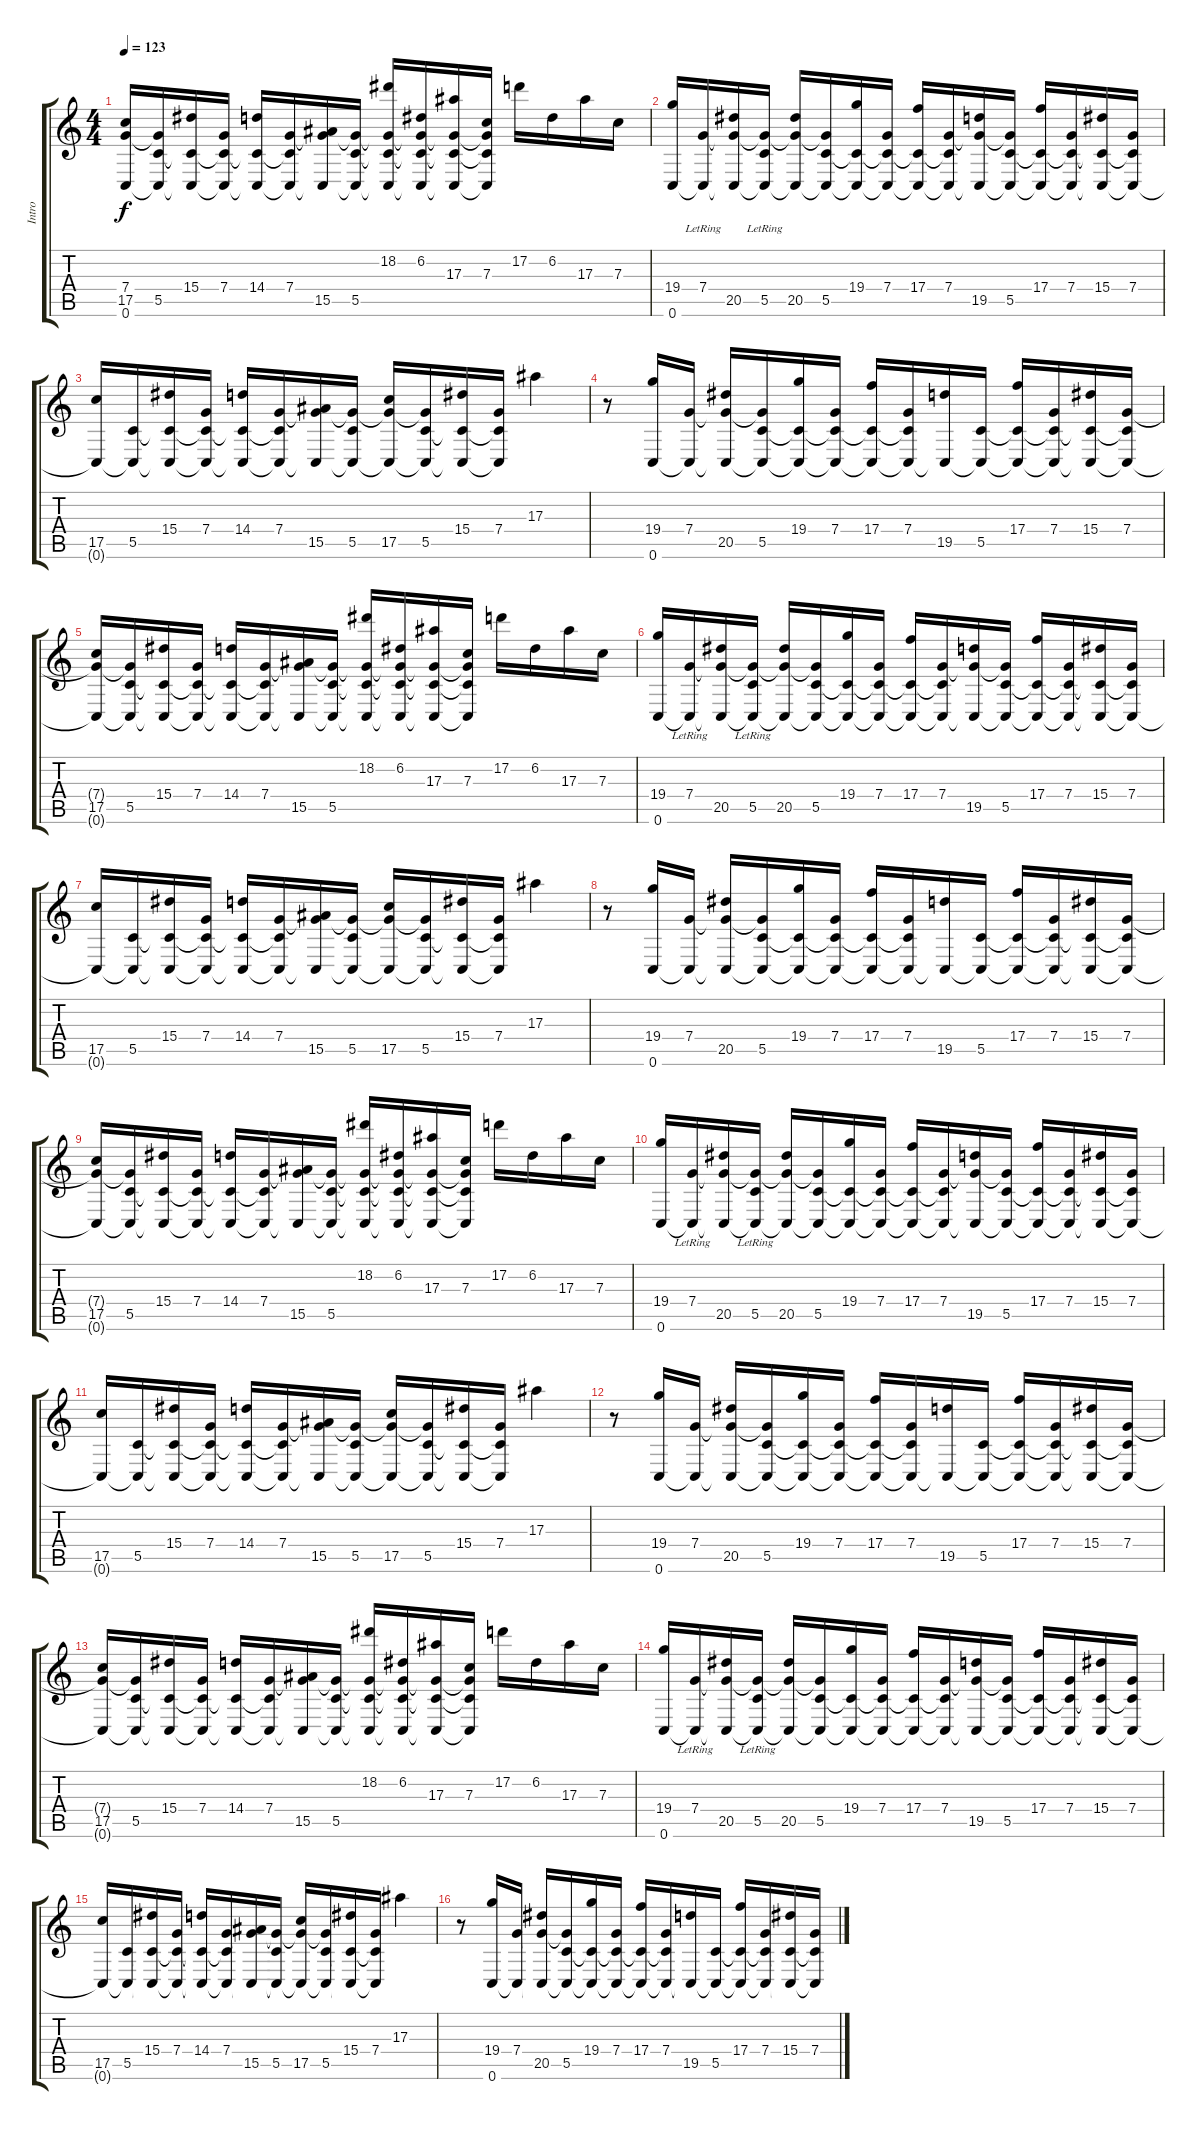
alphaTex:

\track ("Intro" "Intro") {instrument acousticguitarnylon}
\staff {score tabs}
\tuning (D4 A3 F3 C3 G2 C2) {hide}
\ts (4 4)
\tempo 123
\clef g2
\ks c
(7.4{t} 17.5 0.6{t}).16{dy f} (7.4{t} 5.5 0.6{t}).16 (15.4 5.5{t} 0.6{t}).16 (7.4 5.5{t} 0.6{t}).16 (14.4 5.5{t} 0.6{t}).16 (7.4 5.5{t} 0.6{t}).16 (7.4{t} 15.5 0.6{t}).16 (7.4{t} 5.5 0.6{t}).16 (18.2 7.4{t} 5.5{t} 0.6{t}).16 (6.2 7.4{t} 5.5{t} 0.6{t}).16 (17.3 7.4{t} 5.5{t} 0.6{t}).16 (7.3 7.4{t} 5.5{t} 0.6{t}).16 17.2.16 6.2.16 17.3.16 7.3.16 |
(19.4 0.6).16 (7.4{lr} 0.6{t}).16 (7.4{t} 20.5 0.6{t}).16 (7.4{t} 5.5{lr} 0.6{t}).16 (7.4{t} 20.5 0.6{t}).16 (7.4{t} 5.5 0.6{t}).16 (19.4 5.5{t} 0.6{t}).16 (7.4 5.5{t} 0.6{t}).16 (17.4 5.5{t} 0.6{t}).16 (7.4 5.5{t} 0.6{t}).16 (7.4{t} 19.5 0.6{t}).16 (7.4{t} 5.5 0.6{t}).16 (17.4 5.5{t} 0.6{t}).16 (7.4 5.5{t} 0.6{t}).16 (15.4 5.5{t} 0.6{t}).16 (7.4 5.5{t} 0.6{t}).16 |
(17.5 0.6{t}).16 (5.5 0.6{t}).16 (15.4 5.5{t} 0.6{t}).16 (7.4 5.5{t} 0.6{t}).16 (14.4 5.5{t} 0.6{t}).16 (7.4 5.5{t} 0.6{t}).16 (7.4{t} 15.5 0.6{t}).16 (7.4{t} 5.5 0.6{t}).16 (7.4{t} 17.5 0.6{t}).16 (7.4{t} 5.5 0.6{t}).16 (15.4 5.5{t} 0.6{t}).16 (7.4 5.5{t} 0.6{t}).16 17.3.4 |
r.8 (19.4 0.6).16 (7.4 0.6{t}).16 (7.4{t} 20.5 0.6{t}).16 (7.4{t} 5.5 0.6{t}).16 (19.4 5.5{t} 0.6{t}).16 (7.4 5.5{t} 0.6{t}).16 (17.4 5.5{t} 0.6{t}).16 (7.4 5.5{t} 0.6{t}).16 (19.5 0.6{t}).16 (5.5 0.6{t}).16 (17.4 5.5{t} 0.6{t}).16 (7.4 5.5{t} 0.6{t}).16 (15.4 5.5{t} 0.6{t}).16 (7.4 5.5{t} 0.6{t}).16 |
(7.4{t} 17.5 0.6{t}).16 (7.4{t} 5.5 0.6{t}).16 (15.4 5.5{t} 0.6{t}).16 (7.4 5.5{t} 0.6{t}).16 (14.4 5.5{t} 0.6{t}).16 (7.4 5.5{t} 0.6{t}).16 (7.4{t} 15.5 0.6{t}).16 (7.4{t} 5.5 0.6{t}).16 (18.2 7.4{t} 5.5{t} 0.6{t}).16 (6.2 7.4{t} 5.5{t} 0.6{t}).16 (17.3 7.4{t} 5.5{t} 0.6{t}).16 (7.3 7.4{t} 5.5{t} 0.6{t}).16 17.2.16 6.2.16 17.3.16 7.3.16 |
(19.4 0.6).16 (7.4{lr} 0.6{t}).16 (7.4{t} 20.5 0.6{t}).16 (7.4{t} 5.5{lr} 0.6{t}).16 (7.4{t} 20.5 0.6{t}).16 (7.4{t} 5.5 0.6{t}).16 (19.4 5.5{t} 0.6{t}).16 (7.4 5.5{t} 0.6{t}).16 (17.4 5.5{t} 0.6{t}).16 (7.4 5.5{t} 0.6{t}).16 (7.4{t} 19.5 0.6{t}).16 (7.4{t} 5.5 0.6{t}).16 (17.4 5.5{t} 0.6{t}).16 (7.4 5.5{t} 0.6{t}).16 (15.4 5.5{t} 0.6{t}).16 (7.4 5.5{t} 0.6{t}).16 |
(17.5 0.6{t}).16 (5.5 0.6{t}).16 (15.4 5.5{t} 0.6{t}).16 (7.4 5.5{t} 0.6{t}).16 (14.4 5.5{t} 0.6{t}).16 (7.4 5.5{t} 0.6{t}).16 (7.4{t} 15.5 0.6{t}).16 (7.4{t} 5.5 0.6{t}).16 (7.4{t} 17.5 0.6{t}).16 (7.4{t} 5.5 0.6{t}).16 (15.4 5.5{t} 0.6{t}).16 (7.4 5.5{t} 0.6{t}).16 17.3.4 |
r.8 (19.4 0.6).16 (7.4 0.6{t}).16 (7.4{t} 20.5 0.6{t}).16 (7.4{t} 5.5 0.6{t}).16 (19.4 5.5{t} 0.6{t}).16 (7.4 5.5{t} 0.6{t}).16 (17.4 5.5{t} 0.6{t}).16 (7.4 5.5{t} 0.6{t}).16 (19.5 0.6{t}).16 (5.5 0.6{t}).16 (17.4 5.5{t} 0.6{t}).16 (7.4 5.5{t} 0.6{t}).16 (15.4 5.5{t} 0.6{t}).16 (7.4 5.5{t} 0.6{t}).16 |
(7.4{t} 17.5 0.6{t}).16 (7.4{t} 5.5 0.6{t}).16 (15.4 5.5{t} 0.6{t}).16 (7.4 5.5{t} 0.6{t}).16 (14.4 5.5{t} 0.6{t}).16 (7.4 5.5{t} 0.6{t}).16 (7.4{t} 15.5 0.6{t}).16 (7.4{t} 5.5 0.6{t}).16 (18.2 7.4{t} 5.5{t} 0.6{t}).16 (6.2 7.4{t} 5.5{t} 0.6{t}).16 (17.3 7.4{t} 5.5{t} 0.6{t}).16 (7.3 7.4{t} 5.5{t} 0.6{t}).16 17.2.16 6.2.16 17.3.16 7.3.16 |
(19.4 0.6).16 (7.4{lr} 0.6{t}).16 (7.4{t} 20.5 0.6{t}).16 (7.4{t} 5.5{lr} 0.6{t}).16 (7.4{t} 20.5 0.6{t}).16 (7.4{t} 5.5 0.6{t}).16 (19.4 5.5{t} 0.6{t}).16 (7.4 5.5{t} 0.6{t}).16 (17.4 5.5{t} 0.6{t}).16 (7.4 5.5{t} 0.6{t}).16 (7.4{t} 19.5 0.6{t}).16 (7.4{t} 5.5 0.6{t}).16 (17.4 5.5{t} 0.6{t}).16 (7.4 5.5{t} 0.6{t}).16 (15.4 5.5{t} 0.6{t}).16 (7.4 5.5{t} 0.6{t}).16 |
(17.5 0.6{t}).16 (5.5 0.6{t}).16 (15.4 5.5{t} 0.6{t}).16 (7.4 5.5{t} 0.6{t}).16 (14.4 5.5{t} 0.6{t}).16 (7.4 5.5{t} 0.6{t}).16 (7.4{t} 15.5 0.6{t}).16 (7.4{t} 5.5 0.6{t}).16 (7.4{t} 17.5 0.6{t}).16 (7.4{t} 5.5 0.6{t}).16 (15.4 5.5{t} 0.6{t}).16 (7.4 5.5{t} 0.6{t}).16 17.3.4 |
r.8 (19.4 0.6).16 (7.4 0.6{t}).16 (7.4{t} 20.5 0.6{t}).16 (7.4{t} 5.5 0.6{t}).16 (19.4 5.5{t} 0.6{t}).16 (7.4 5.5{t} 0.6{t}).16 (17.4 5.5{t} 0.6{t}).16 (7.4 5.5{t} 0.6{t}).16 (19.5 0.6{t}).16 (5.5 0.6{t}).16 (17.4 5.5{t} 0.6{t}).16 (7.4 5.5{t} 0.6{t}).16 (15.4 5.5{t} 0.6{t}).16 (7.4 5.5{t} 0.6{t}).16 |
(7.4{t} 17.5 0.6{t}).16 (7.4{t} 5.5 0.6{t}).16 (15.4 5.5{t} 0.6{t}).16 (7.4 5.5{t} 0.6{t}).16 (14.4 5.5{t} 0.6{t}).16 (7.4 5.5{t} 0.6{t}).16 (7.4{t} 15.5 0.6{t}).16 (7.4{t} 5.5 0.6{t}).16 (18.2 7.4{t} 5.5{t} 0.6{t}).16 (6.2 7.4{t} 5.5{t} 0.6{t}).16 (17.3 7.4{t} 5.5{t} 0.6{t}).16 (7.3 7.4{t} 5.5{t} 0.6{t}).16 17.2.16 6.2.16 17.3.16 7.3.16 |
(19.4 0.6).16 (7.4{lr} 0.6{t}).16 (7.4{t} 20.5 0.6{t}).16 (7.4{t} 5.5{lr} 0.6{t}).16 (7.4{t} 20.5 0.6{t}).16 (7.4{t} 5.5 0.6{t}).16 (19.4 5.5{t} 0.6{t}).16 (7.4 5.5{t} 0.6{t}).16 (17.4 5.5{t} 0.6{t}).16 (7.4 5.5{t} 0.6{t}).16 (7.4{t} 19.5 0.6{t}).16 (7.4{t} 5.5 0.6{t}).16 (17.4 5.5{t} 0.6{t}).16 (7.4 5.5{t} 0.6{t}).16 (15.4 5.5{t} 0.6{t}).16 (7.4 5.5{t} 0.6{t}).16 |
(17.5 0.6{t}).16 (5.5 0.6{t}).16 (15.4 5.5{t} 0.6{t}).16 (7.4 5.5{t} 0.6{t}).16 (14.4 5.5{t} 0.6{t}).16 (7.4 5.5{t} 0.6{t}).16 (7.4{t} 15.5 0.6{t}).16 (7.4{t} 5.5 0.6{t}).16 (7.4{t} 17.5 0.6{t}).16 (7.4{t} 5.5 0.6{t}).16 (15.4 5.5{t} 0.6{t}).16 (7.4 5.5{t} 0.6{t}).16 17.3.4 |
r.8 (19.4 0.6).16 (7.4 0.6{t}).16 (7.4{t} 20.5 0.6{t}).16 (7.4{t} 5.5 0.6{t}).16 (19.4 5.5{t} 0.6{t}).16 (7.4 5.5{t} 0.6{t}).16 (17.4 5.5{t} 0.6{t}).16 (7.4 5.5{t} 0.6{t}).16 (19.5 0.6{t}).16 (5.5 0.6{t}).16 (17.4 5.5{t} 0.6{t}).16 (7.4 5.5{t} 0.6{t}).16 (15.4 5.5{t} 0.6{t}).16 (7.4 5.5{t} 0.6{t}).16
